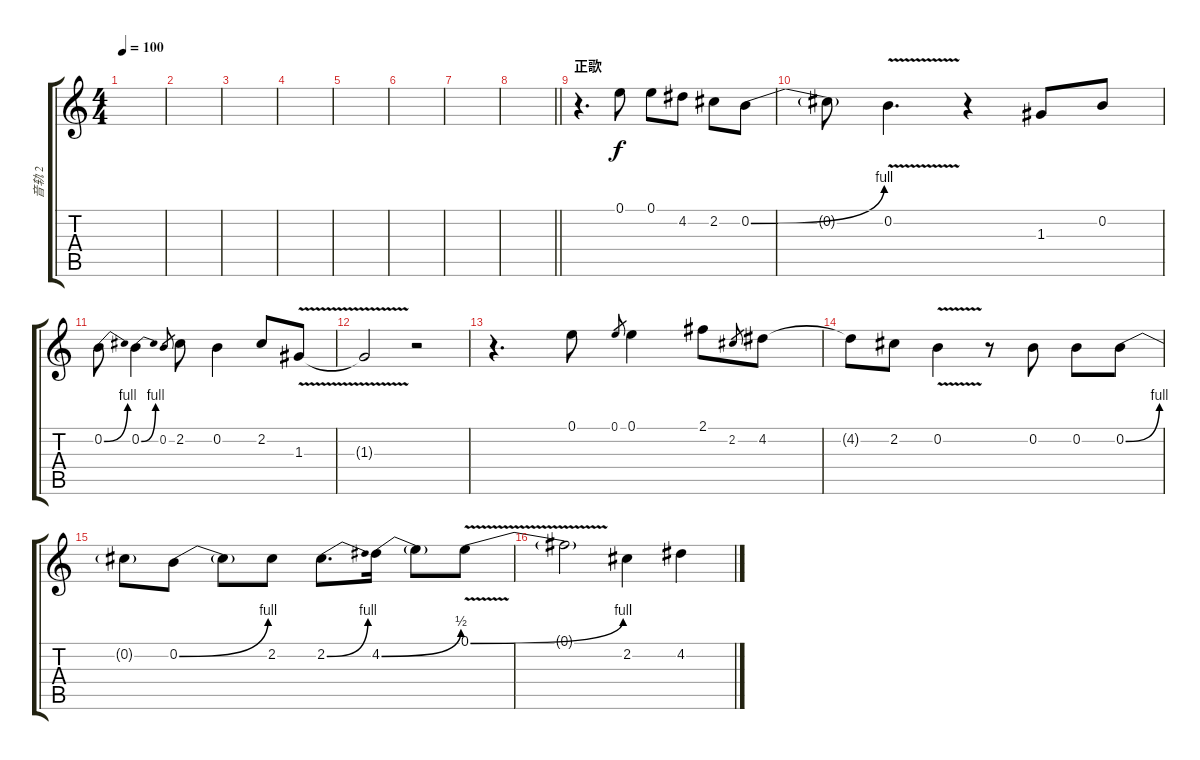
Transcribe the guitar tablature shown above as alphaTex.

\track ("音轨 2" "音轨 2") {instrument distortionguitar}
\staff {score tabs}
\tuning (E4 B3 G3 D3 A2 E2) {hide}
\ts (4 4)
\tempo 100
\clef g2
\ks c
|
|
|
|
|
|
|
\barLineRight lightlight
|
\section ("" "正歌")
r.4{d} 0.1.8 0.1.8 4.2.8 2.2.8 0.2{be (bend 0 0 60 4)}.8 |
0.2{t}.8 0.2{v}.4{d} r.4 1.3.8 0.2.8 |
0.2{be (bend 0 0 60 4)}.8 0.2{be (bend 0 0 60 4)}.4 0.2.8{gr} 2.2.8 0.2.4 2.2.8 1.3{v}.8 |
1.3{t}.2 r.2 |
r.4{d} 0.1.8 0.1.8{gr} 0.1.4 2.1.8 2.2.8{gr} 4.2.8 |
4.2{t}.8 2.2.8 0.2{v}.4 r.8 0.2.8 0.2.8 0.2{be (bend 0 0 60 4)}.8 |
0.2{t}.8 0.2{be (bend 0 0 60 4)}.8 0.2{t}.8 2.2.8 2.2{be (bend 0 0 60 4)}.8{d} 4.2{be (bend 0 0 60 2)}.16 4.2{t}.8 0.1{be (bend 0 0 60 4) v}.8 |
0.1{t}.2 2.2.4 4.2.4
